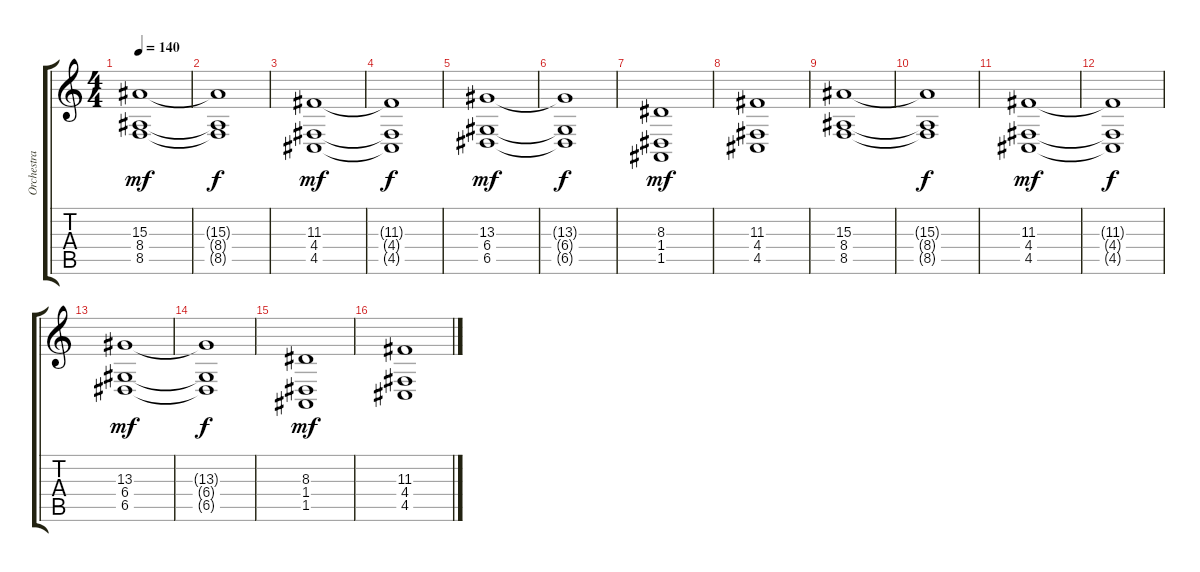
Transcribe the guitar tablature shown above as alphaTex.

\track ("Orchestra" "Orchestra") {instrument synthstrings1}
\staff {score tabs}
\tuning (E4 B3 G3 D3 A2 E2) {hide}
\ts (4 4)
\tempo 140
\clef g2
\ks c
(15.3 8.4 8.5).1{dy mf} |
(15.3{t} 8.4{t} 8.5{t}).1{dy f} |
(11.3 4.4 4.5).1{dy mf} |
(11.3{t} 4.4{t} 4.5{t}).1{dy f} |
(13.3 6.4 6.5).1{dy mf} |
(13.3{t} 6.4{t} 6.5{t}).1{dy f} |
(8.3 1.4 1.5).1{dy mf} |
(11.3 4.4 4.5).1 |
(15.3 8.4 8.5).1 |
(15.3{t} 8.4{t} 8.5{t}).1{dy f} |
(11.3 4.4 4.5).1{dy mf} |
(11.3{t} 4.4{t} 4.5{t}).1{dy f} |
(13.3 6.4 6.5).1{dy mf} |
(13.3{t} 6.4{t} 6.5{t}).1{dy f} |
(8.3 1.4 1.5).1{dy mf} |
(11.3 4.4 4.5).1
